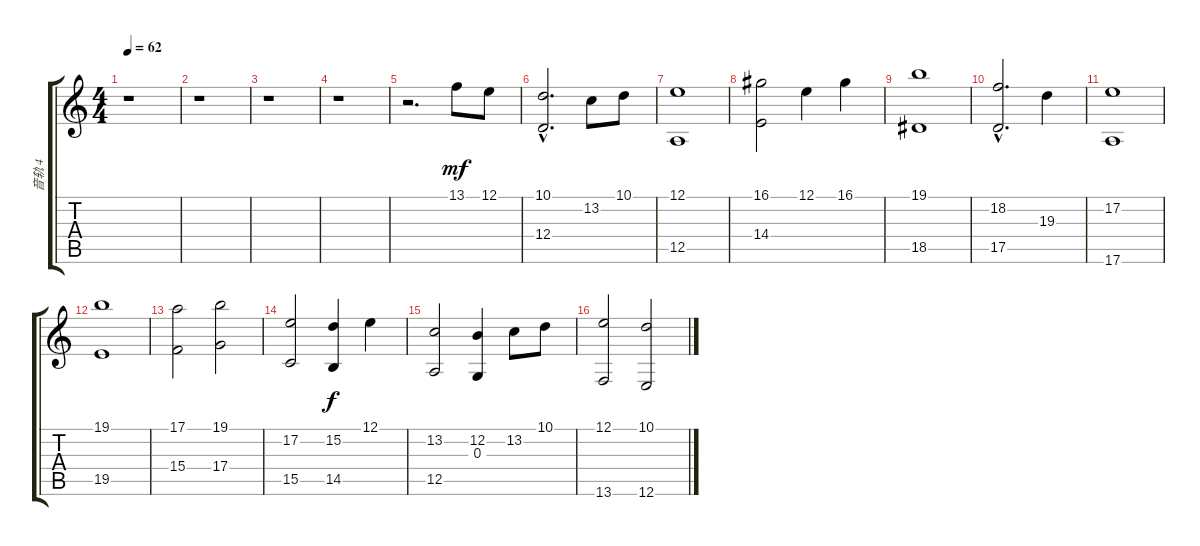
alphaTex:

\track ("音轨 4" "音轨 4") {instrument stringensemble1}
\staff {score tabs}
\tuning (E4 B3 G3 D3 A2 E2) {hide}
\ts (4 4)
\tempo 62
\clef g2
\ks c
r.1{dy mf instrument stringensemble1} |
r.1 |
r.1 |
r.1 |
r.2{d} 13.1.8 12.1.8 |
(10.1{hac} 12.4).2{d} 13.2.8 10.1.8 |
(12.1 12.5).1 |
(16.1 14.4).2 12.1.4 16.1.4 |
(19.1 18.5).1 |
(18.2{hac} 17.5).2{d} 19.3.4 |
(17.2 17.6).1 |
(19.1 19.5).1 |
(17.1 15.4).2 (19.1 17.4).2 |
(17.2 15.5).2 (15.2 14.5).4{dy f} 12.1.4 |
(13.2 12.5).2 (12.2 0.3).4 13.2.8 10.1.8 |
(12.1 13.6).2 (10.1 12.6).2
